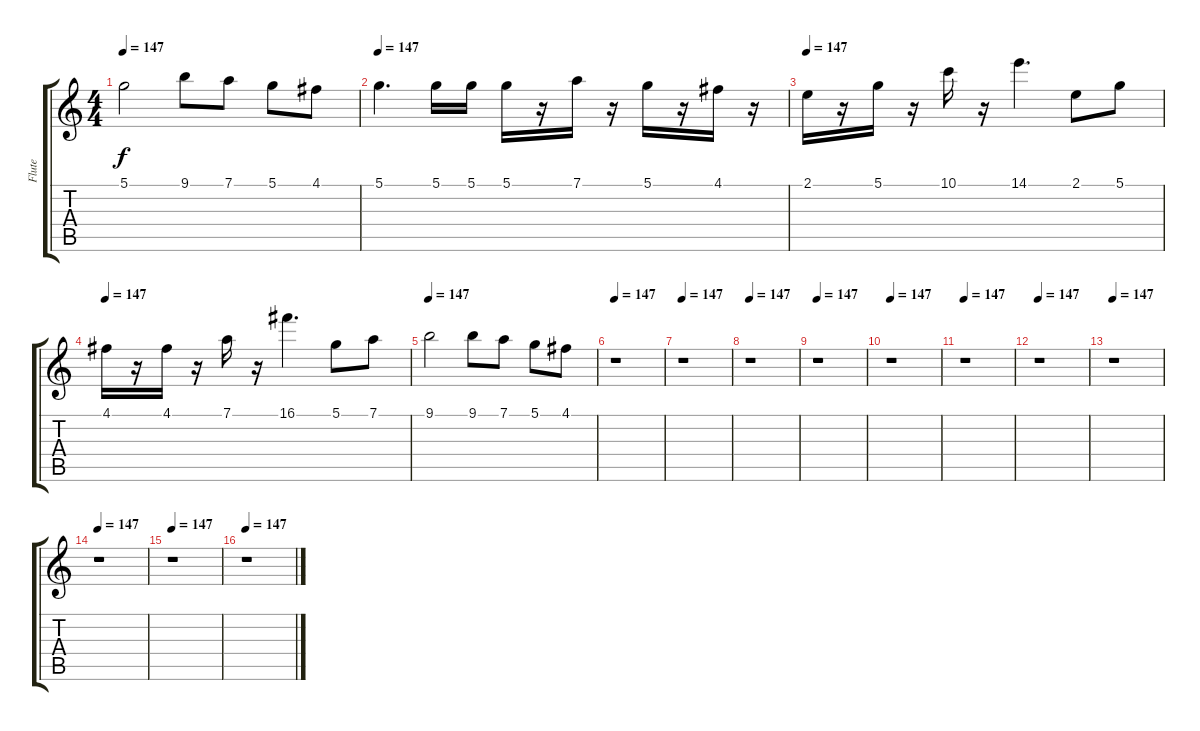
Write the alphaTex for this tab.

\track ("Flute" "Flute") {instrument flute}
\staff {score tabs}
\tuning (D5 D5 D5 D5 D5 D5) {hide}
\ts (4 4)
\tempo 147
\clef g2
\ks c
5.1.2{dy f} 9.1.8 7.1.8 5.1.8 4.1.8 |
\tempo 147
5.1.4{d} 5.1.16 5.1.16 5.1.16 r.16 7.1.16 r.16 5.1.16 r.16 4.1.16 r.16 |
\tempo 147
2.1.16 r.16 5.1.16 r.16 10.1.16 r.16 14.1.4{d} 2.1.8 5.1.8 |
\tempo 147
4.1.16 r.16 4.1.16 r.16 7.1.16 r.16 16.1.4{d} 5.1.8 7.1.8 |
\tempo 147
9.1.2 9.1.8 7.1.8 5.1.8 4.1.8 |
\tempo 147
r.1 |
\tempo 147
r.1 |
\tempo 147
r.1 |
\tempo 147
r.1 |
\tempo 147
r.1 |
\tempo 147
r.1 |
\tempo 147
r.1 |
\tempo 147
r.1 |
\tempo 147
r.1 |
\tempo 147
r.1 |
\tempo 147
r.1
